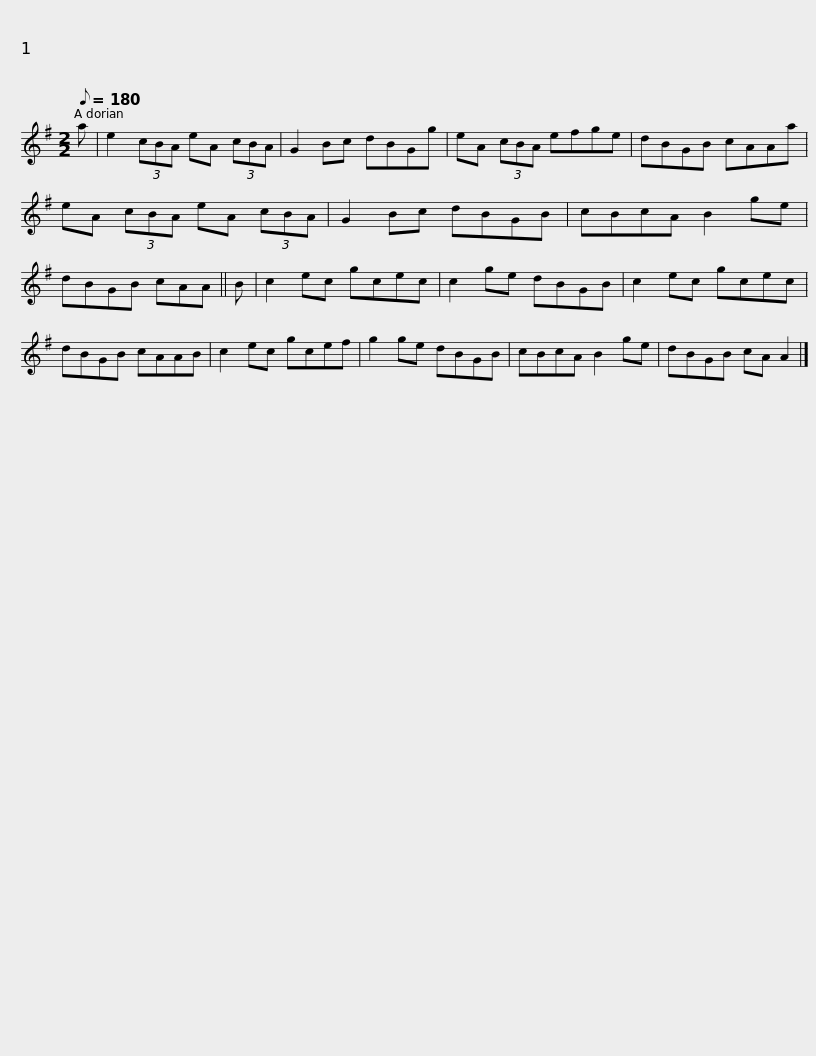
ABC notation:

X:1
L:1/8
Q:1/8=180
M:2/2
I:linebreak $
K:G
V:1 treble
V:1
 a | e2 (3cBA eA (3cBA | G2 Bc dBGg | eA (3cBA efge | dBGB cAAa | %5
 eA (3cBA eA (3cBA |$ G2 Bc dBGB | cBcA B2 ge | dBGB cAA || B | %10
 c2 ec gcec | c2 ge dBGB | c2 ec gcec |$ dBGB cAAB | c2 ec gcef | %15
 g2 ge dBGB | cBcA B2 ge | dBGB cA A2 |] %18
